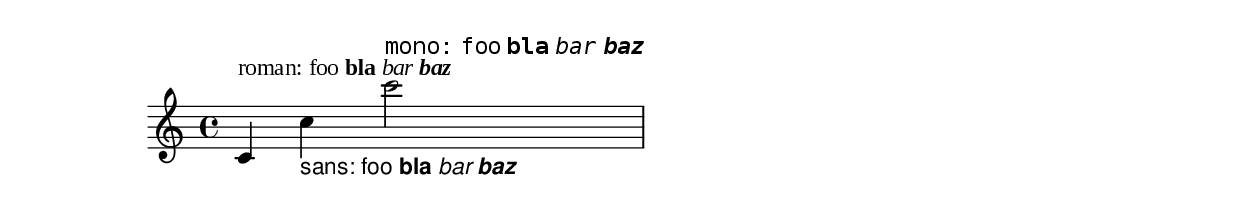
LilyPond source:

%% Do not edit this file; it is auto-generated from LSR http://lsr.dsi.unimi.it
%% This file is in the public domain.
\version "2.11.57"

\header {
  lsrtags = "text, tweaks-and-overrides"

  texidoc = "
The default font families for text can be overridden with
@code{make-pango-font-tree}. 

"
  doctitle = "Changing the default text font family"
} % begin verbatim
\paper {
  % change for other default global staff size. 
  myStaffSize = #20
  %{
     run
         lilypond -dshow-available-fonts blabla
     to show all fonts available in the process log.  
  %}

  #(define fonts
    (make-pango-font-tree "Times New Roman"
                          "Nimbus Sans"
                          "Luxi Mono"
;;                        "Helvetica"
;;                        "Courier"
     (/ myStaffSize 20)))
}

\relative {
  c'^\markup {
    roman: foo \bold bla \italic bar \italic \bold baz 
  }
  c'_\markup {
    \override #'(font-family . sans)
    {
      sans: foo \bold bla \italic bar \italic \bold baz
    }
  }
  c'2^\markup {
    \override #'(font-family . typewriter)
    {
      mono: foo \bold bla \italic bar \italic \bold baz
    }
  }
}  

